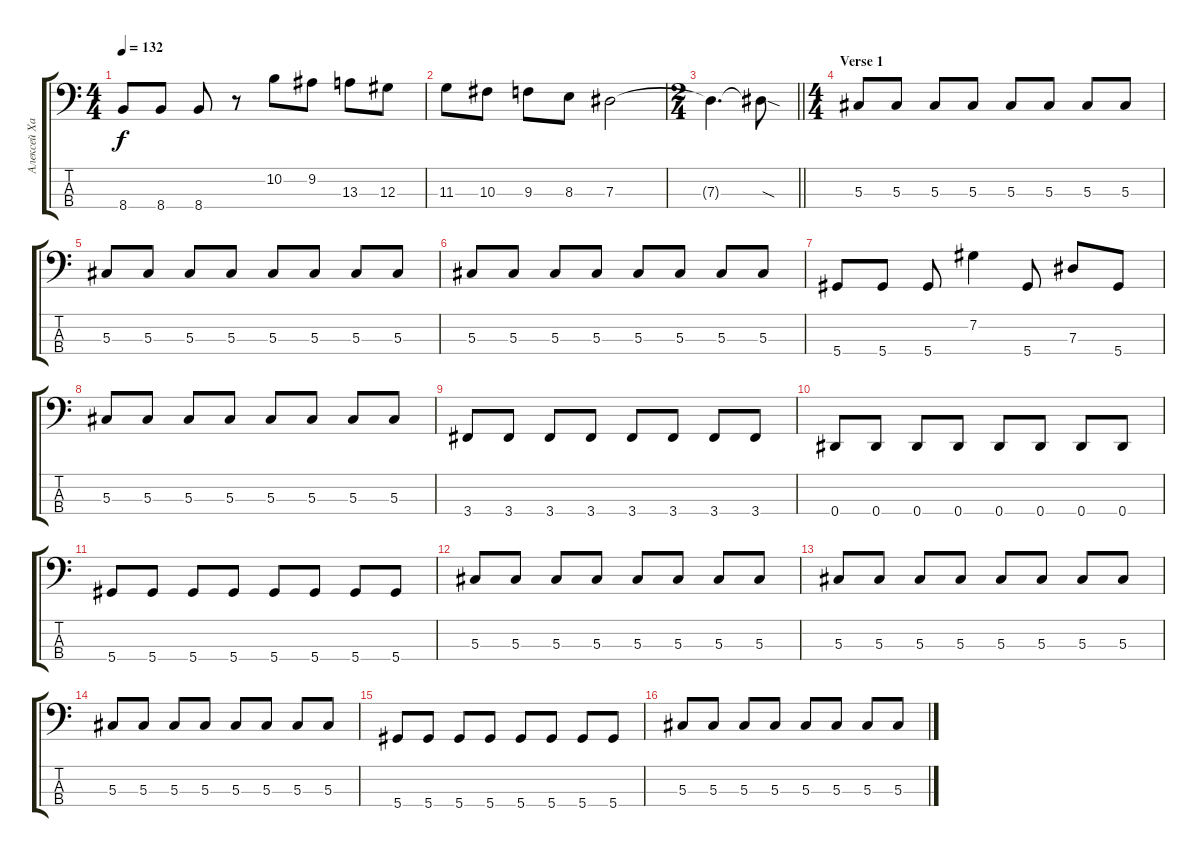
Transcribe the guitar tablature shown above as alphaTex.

\track ("Алексей Харьков" "Алексей Ха") {instrument electricbassfinger}
\staff {score tabs}
\tuning (Gb2 Db2 Ab1 Eb1) {hide}
\ts (4 4)
\tempo 132
\clef f4
\ks c
8.4.8{dy f} 8.4.8 8.4.8 r.8 10.2.8 9.2.8 13.3.8 12.3.8 |
11.3.8 10.3.8 9.3.8 8.3.8 7.3.2 |
\ts (2 4)
\barLineRight lightlight
7.3{t}.4{d} 7.3{sod t}.8 |
\ts (4 4)
\section ("" "Verse 1")
5.3.8 5.3.8 5.3.8 5.3.8 5.3.8 5.3.8 5.3.8 5.3.8 |
5.3.8 5.3.8 5.3.8 5.3.8 5.3.8 5.3.8 5.3.8 5.3.8 |
5.3.8 5.3.8 5.3.8 5.3.8 5.3.8 5.3.8 5.3.8 5.3.8 |
5.4.8 5.4.8 5.4.8 7.2.4 5.4.8 7.3.8 5.4.8 |
5.3.8 5.3.8 5.3.8 5.3.8 5.3.8 5.3.8 5.3.8 5.3.8 |
3.4.8 3.4.8 3.4.8 3.4.8 3.4.8 3.4.8 3.4.8 3.4.8 |
0.4.8 0.4.8 0.4.8 0.4.8 0.4.8 0.4.8 0.4.8 0.4.8 |
5.4.8 5.4.8 5.4.8 5.4.8 5.4.8 5.4.8 5.4.8 5.4.8 |
5.3.8 5.3.8 5.3.8 5.3.8 5.3.8 5.3.8 5.3.8 5.3.8 |
5.3.8 5.3.8 5.3.8 5.3.8 5.3.8 5.3.8 5.3.8 5.3.8 |
5.3.8 5.3.8 5.3.8 5.3.8 5.3.8 5.3.8 5.3.8 5.3.8 |
5.4.8 5.4.8 5.4.8 5.4.8 5.4.8 5.4.8 5.4.8 5.4.8 |
5.3.8 5.3.8 5.3.8 5.3.8 5.3.8 5.3.8 5.3.8 5.3.8
